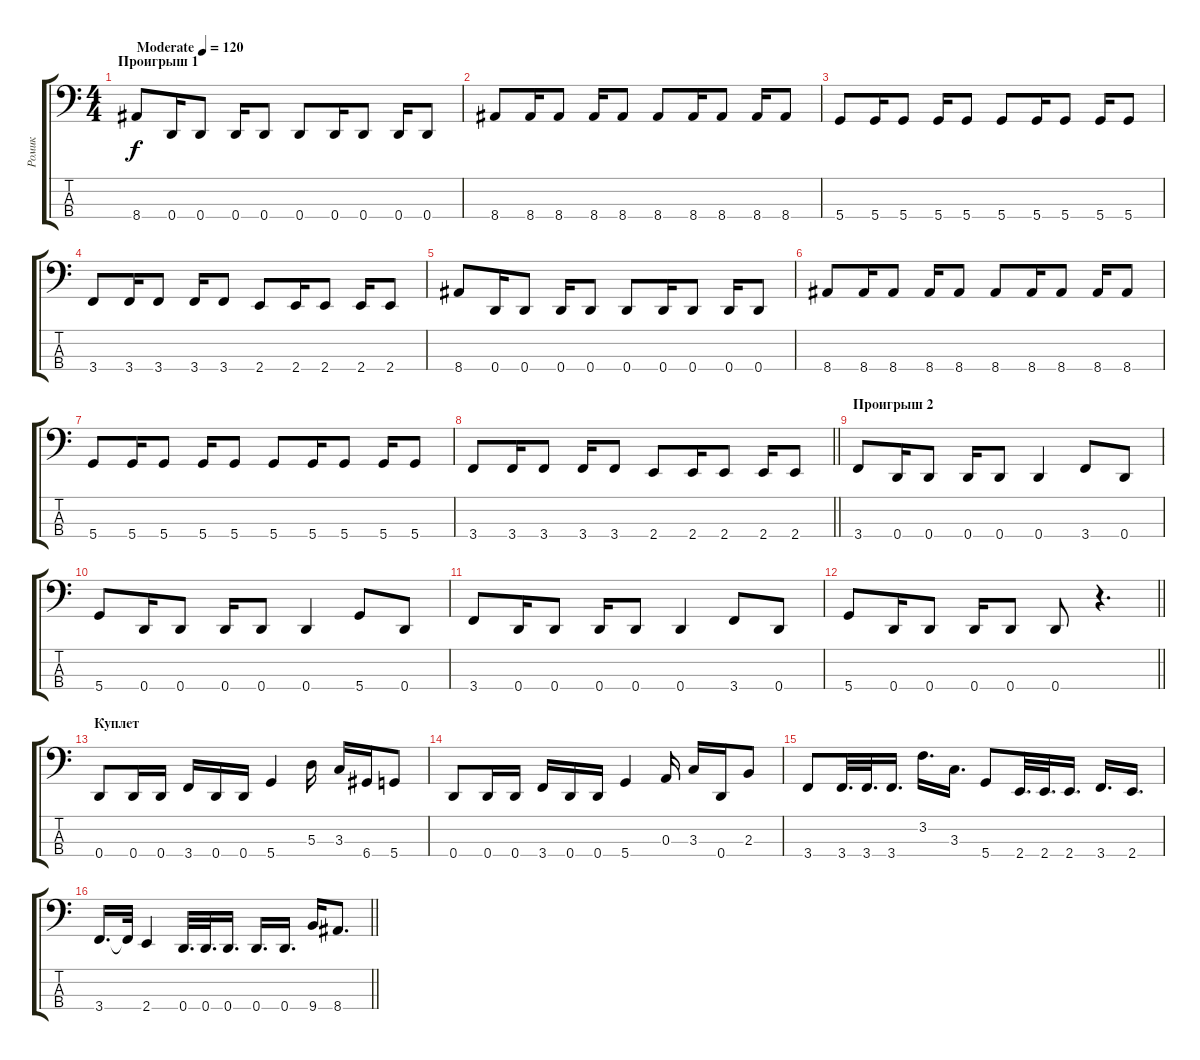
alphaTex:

\track ("Ромик" "Ромик") {instrument electricbassfinger}
\staff {score tabs}
\tuning (G2 D2 A1 D1) {hide}
\ts (4 4)
\section ("" "Проигрыш 1")
\tempo (120 "Moderate")
\clef f4
\ks c
8.4.8{dy f instrument electricbassfinger} 0.4.16 0.4.8 0.4.16 0.4.8 0.4.8 0.4.16 0.4.8 0.4.16 0.4.8 |
8.4.8 8.4.16 8.4.8 8.4.16 8.4.8 8.4.8 8.4.16 8.4.8 8.4.16 8.4.8 |
5.4.8 5.4.16 5.4.8 5.4.16 5.4.8 5.4.8 5.4.16 5.4.8 5.4.16 5.4.8 |
3.4.8 3.4.16 3.4.8 3.4.16 3.4.8 2.4.8 2.4.16 2.4.8 2.4.16 2.4.8 |
8.4.8 0.4.16 0.4.8 0.4.16 0.4.8 0.4.8 0.4.16 0.4.8 0.4.16 0.4.8 |
8.4.8 8.4.16 8.4.8 8.4.16 8.4.8 8.4.8 8.4.16 8.4.8 8.4.16 8.4.8 |
5.4.8 5.4.16 5.4.8 5.4.16 5.4.8 5.4.8 5.4.16 5.4.8 5.4.16 5.4.8 |
\barLineRight lightlight
3.4.8 3.4.16 3.4.8 3.4.16 3.4.8 2.4.8 2.4.16 2.4.8 2.4.16 2.4.8 |
\section ("" "Проигрыш 2")
3.4.8 0.4.16 0.4.8 0.4.16 0.4.8 0.4.4 3.4.8 0.4.8 |
5.4.8 0.4.16 0.4.8 0.4.16 0.4.8 0.4.4 5.4.8 0.4.8 |
3.4.8 0.4.16 0.4.8 0.4.16 0.4.8 0.4.4 3.4.8 0.4.8 |
\barLineRight lightlight
5.4.8 0.4.16 0.4.8 0.4.16 0.4.8 0.4.8 r.4{d} |
\section ("" "Куплет")
0.4.8 0.4.16 0.4.16 3.4.16 0.4.16 0.4.16 5.4.4 5.3.16 3.3.16 6.4.16 5.4.8 |
0.4.8 0.4.16 0.4.16 3.4.16 0.4.16 0.4.16 5.4.4 0.3.16 3.3.16 0.4.16 2.3.8 |
3.4.8 3.4.32{d} 3.4.32{d} 3.4.16{d} 3.2.16{d} 3.3.16{d} 5.4.8 2.4.32{d} 2.4.32{d} 2.4.16{d} 3.4.16{d} 2.4.16{d} |
\barLineRight lightlight
3.4.16{d} 3.4{t}.32 2.4.4 0.4.32{d} 0.4.32{d} 0.4.16{d} 0.4.16{d} 0.4.16{d} 9.4.16 8.4.8{d}
